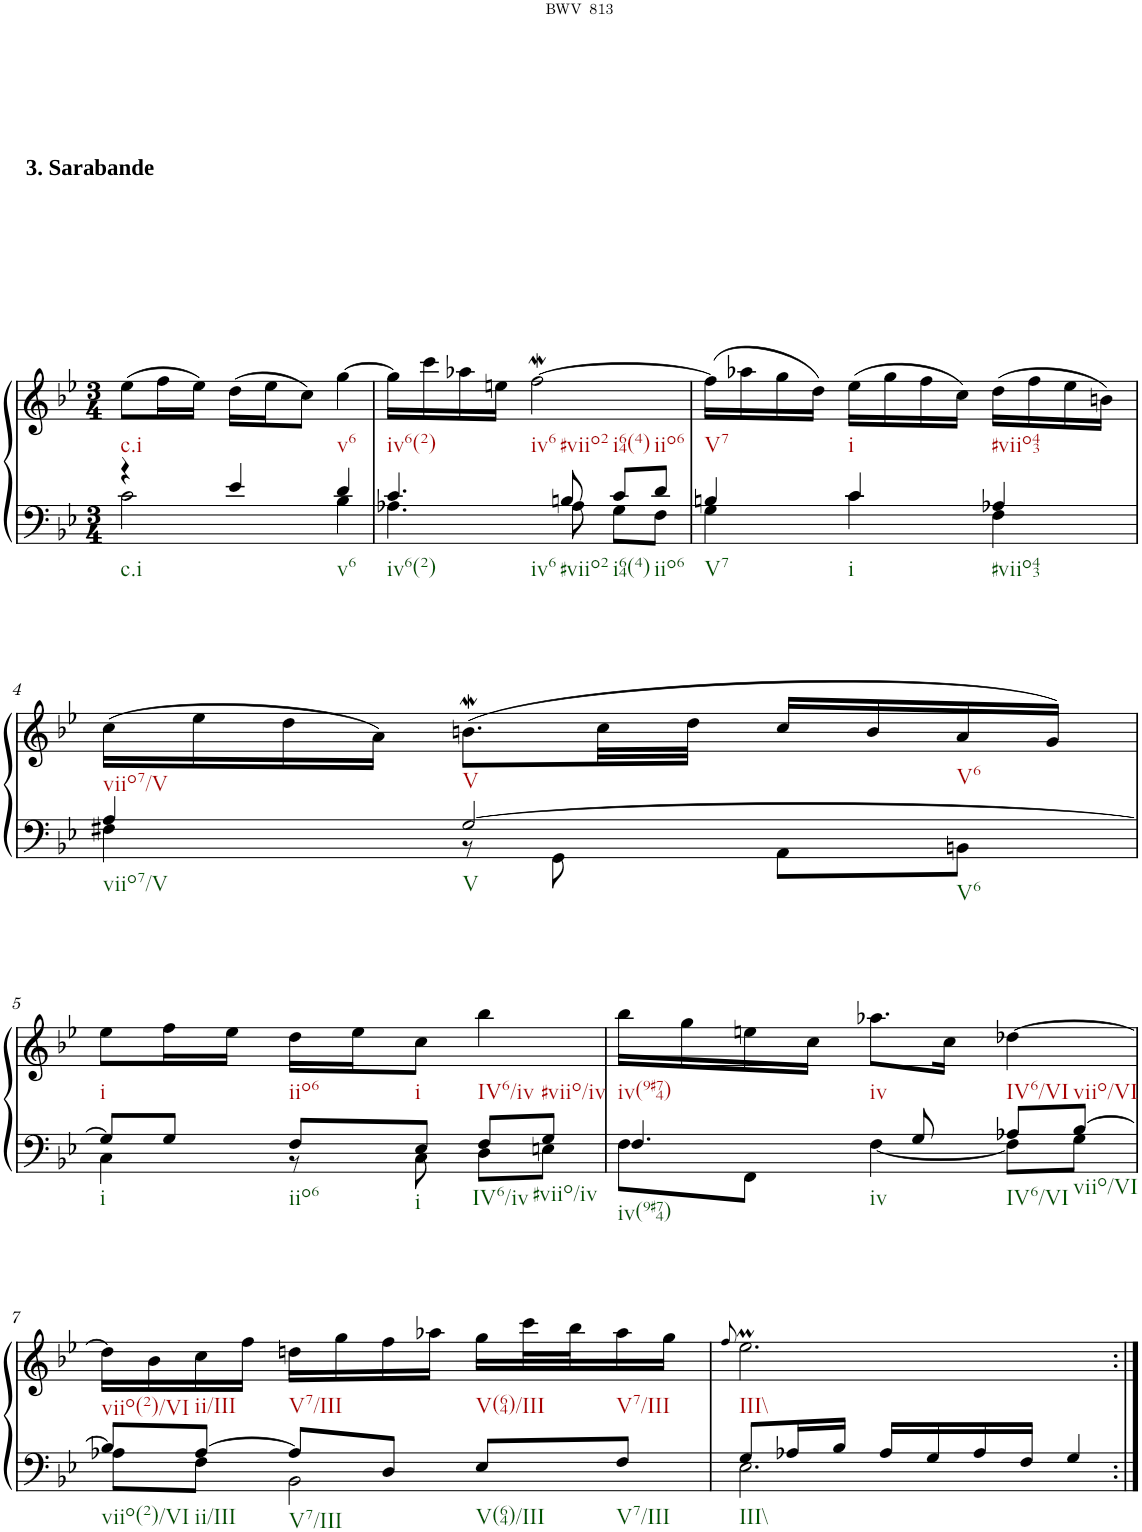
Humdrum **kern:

**kern	**kern
*part1	*part1
*staff2	*staff1
*I"unbenannt2	*
*clefF4	*clefG2
*k[b-e-]	*k[b-e-]
*M3/4	*M3/4
=1	=1
*^	*
!	!	!LO:TX:a:B:t=3. Sarabande
4r	2c\	(8ee-\L
.	.	16ff\L
.	.	16ee-\JJ)
4e-/	.	(16dd\LL
.	.	16ee-\J
.	.	8cc\J)
4d/	4B-\	[4gg\
=2	=2	=2
4.c/	4.A-X\	16gg\LL]
.	.	16ccc\
.	.	16aa-X\
.	.	16een\JJ
.	.	[2ffW\
8Bn/	8A-\	.
8c/L	8G\L	.
8d/J	8F\J	.
=3	=3	=3
4Bn/	4G\	(16ff\LL]
.	.	16aa-X\
.	.	16gg\
.	.	16dd\JJ)
4c/	4c\	(16ee-\LL
.	.	16gg\
.	.	16ff\
.	.	16cc\JJ)
4A-X/	4F\	(16dd\LL
.	.	16ff\
.	.	16ee-\
.	.	16bn\JJ)
!!LO:LB:g=z
=4	=4	=4
4A/	4F#X\	(16cc\LL
.	.	16ee-\
.	.	16dd\
.	.	16a\JJ)
[2G/	8r	(8.bnW\L
.	8GG\	.
.	.	32cc\LL
.	.	32dd\JJJ
.	8AA\L	16cc/LL
.	.	16b/
.	8BBn\J	16a/
.	.	16g/JJ)
!!LO:LB:g=z
=5	=5	=5
8G/L]	4C\	8ee-\L
8G/J	.	16ff\L
.	.	16ee-\JJ
8F/L	8r	16dd\LL
.	.	16ee-\J
8E-/J	8C\	8cc\J
8F/L	8D\L	4bb-\
8G/J	8En\J	.
=6	=6	=6
4.F/	8F\L	16bb-\LL
.	.	16gg\
.	8FF\J	16een\
.	.	16cc\JJ
.	[4F\	8.aa-X\L
8G/	.	.
.	.	16cc\Jk
8A-X/L	8F\L]	[4dd-X\
[8B-/J	8G\J	.
!!LO:LB:g=z
=7	=7	=7
8B-/L]	8A-X\L	16dd-\LL]
.	.	16b-\
[8A-/J	8F\J	16cc\
.	.	16ff\JJ
8A-/L]	2BB-\	16ddn\LL
.	.	16gg\
8D/J	.	16ff\
.	.	16aa-X\JJ
8E-/L	.	16gg\LL
.	.	32ccc\L
.	.	32bb-\J
8F/J	.	16aa-\
.	.	16gg\JJ
=8	=8	=8
.	.	8qff/
8G/L	2.E-\	2.ee-M\
16A-X/L	.	.
16B-/JJ	.	.
16A-/LL	.	.
16G/	.	.
16A-/	.	.
16F/JJ	.	.
4G/	.	.
*v	*v	*
=:|!	=:|!
*-	*-
